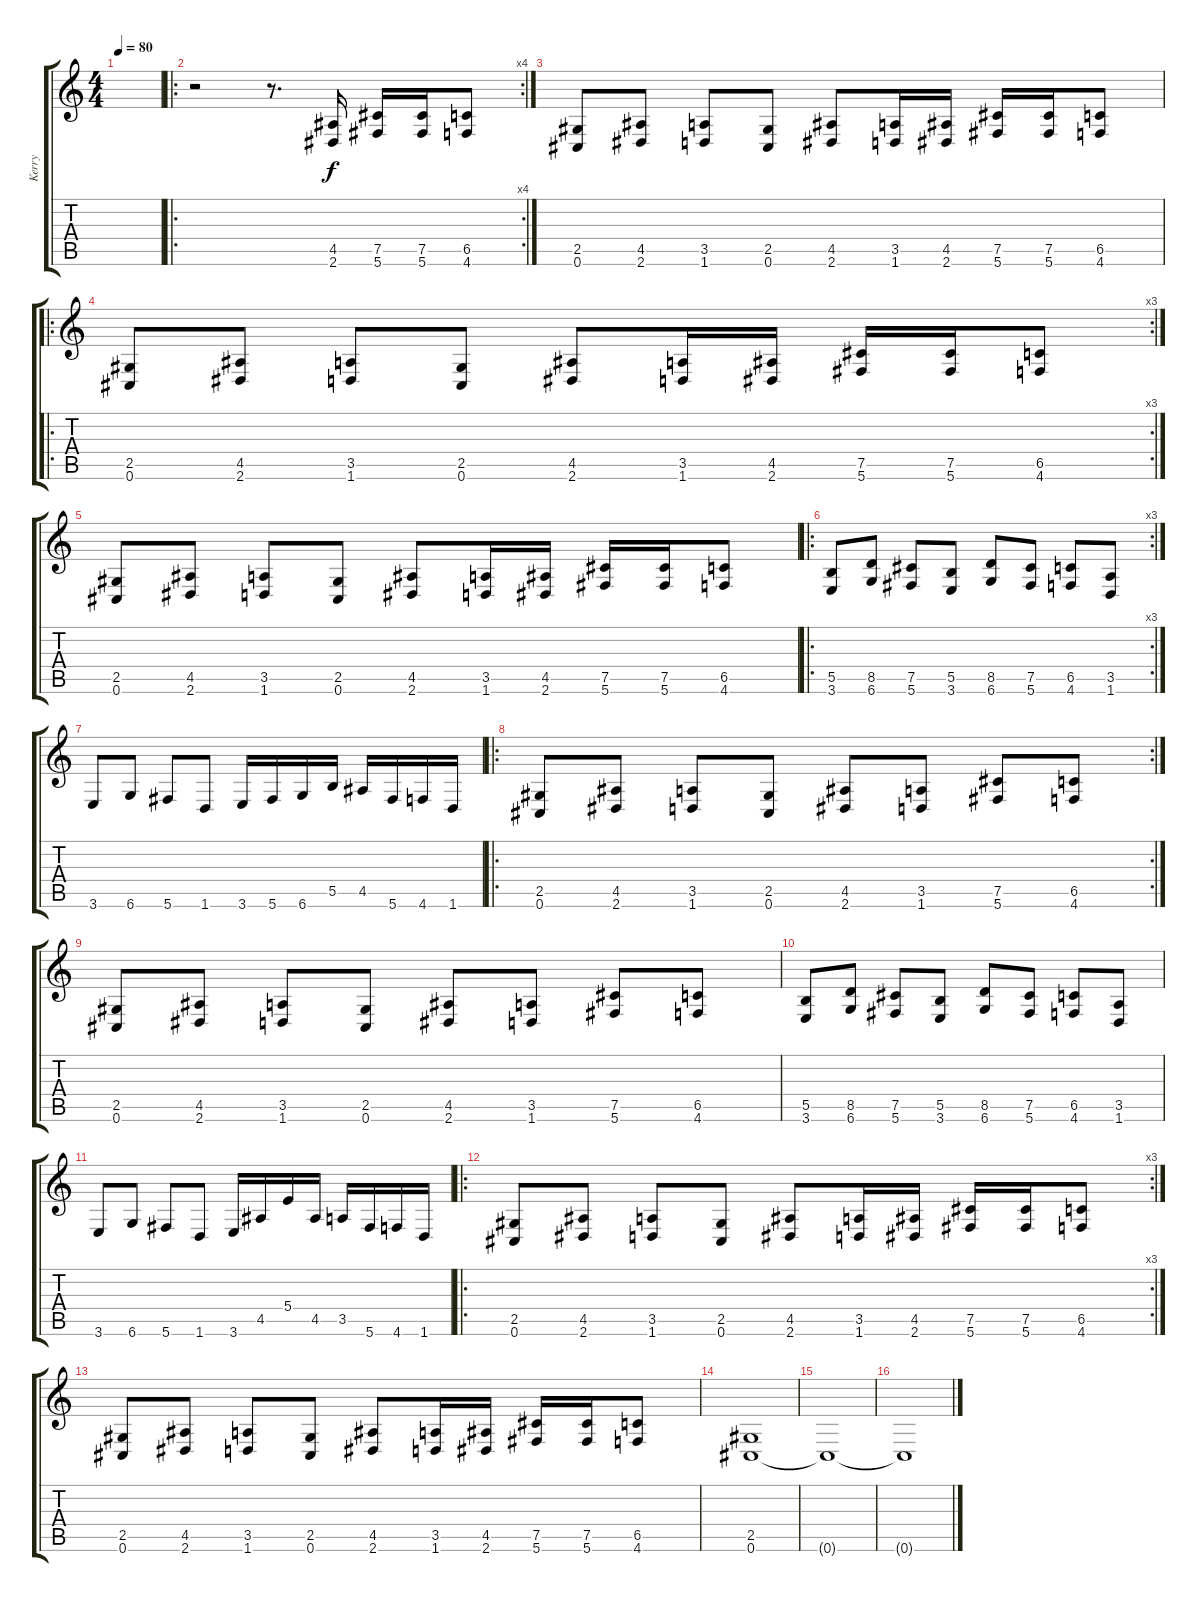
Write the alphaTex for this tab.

\track ("Kerry" "Kerry") {instrument overdrivenguitar}
\staff {score tabs}
\tuning (Db4 Ab3 E3 B2 Gb2 Db2) {hide}
\ts (4 4)
\tempo 80
\clef g2
\ks c
|
\ro
\rc 4
r.2 r.8{d} (4.5 2.6).16 (7.5 5.6).16 (7.5 5.6).16 (6.5 4.6).8 |
(2.5 0.6).8 (4.5 2.6).8 (3.5 1.6).8 (2.5 0.6).8 (4.5 2.6).8 (3.5 1.6).16 (4.5 2.6).16 (7.5 5.6).16 (7.5 5.6).16 (6.5 4.6).8 |
\ro
\rc 3
(2.5 0.6).8 (4.5 2.6).8 (3.5 1.6).8 (2.5 0.6).8 (4.5 2.6).8 (3.5 1.6).16 (4.5 2.6).16 (7.5 5.6).16 (7.5 5.6).16 (6.5 4.6).8 |
(2.5 0.6).8 (4.5 2.6).8 (3.5 1.6).8 (2.5 0.6).8 (4.5 2.6).8 (3.5 1.6).16 (4.5 2.6).16 (7.5 5.6).16 (7.5 5.6).16 (6.5 4.6).8 |
\ro
\rc 3
(5.5 3.6).8 (8.5 6.6).8 (7.5 5.6).8 (5.5 3.6).8 (8.5 6.6).8 (7.5 5.6).8 (6.5 4.6).8 (3.5 1.6).8 |
3.6.8 6.6.8 5.6.8 1.6.8 3.6.16 5.6.16 6.6.16 5.5.16 4.5.16 5.6.16 4.6.16 1.6.16 |
\ro
\rc 2
(2.5 0.6).8 (4.5 2.6).8 (3.5 1.6).8 (2.5 0.6).8 (4.5 2.6).8 (3.5 1.6).8 (7.5 5.6).8 (6.5 4.6).8 |
(2.5 0.6).8 (4.5 2.6).8 (3.5 1.6).8 (2.5 0.6).8 (4.5 2.6).8 (3.5 1.6).8 (7.5 5.6).8 (6.5 4.6).8 |
(5.5 3.6).8 (8.5 6.6).8 (7.5 5.6).8 (5.5 3.6).8 (8.5 6.6).8 (7.5 5.6).8 (6.5 4.6).8 (3.5 1.6).8 |
3.6.8 6.6.8 5.6.8 1.6.8 3.6.16 4.5.16 5.4.16 4.5.16 3.5.16 5.6.16 4.6.16 1.6.16 |
\ro
\rc 3
(2.5 0.6).8 (4.5 2.6).8 (3.5 1.6).8 (2.5 0.6).8 (4.5 2.6).8 (3.5 1.6).16 (4.5 2.6).16 (7.5 5.6).16 (7.5 5.6).16 (6.5 4.6).8 |
(2.5 0.6).8 (4.5 2.6).8 (3.5 1.6).8 (2.5 0.6).8 (4.5 2.6).8 (3.5 1.6).16 (4.5 2.6).16 (7.5 5.6).16 (7.5 5.6).16 (6.5 4.6).8 |
(2.5 0.6).1 |
0.6{t}.1 |
0.6{t}.1
